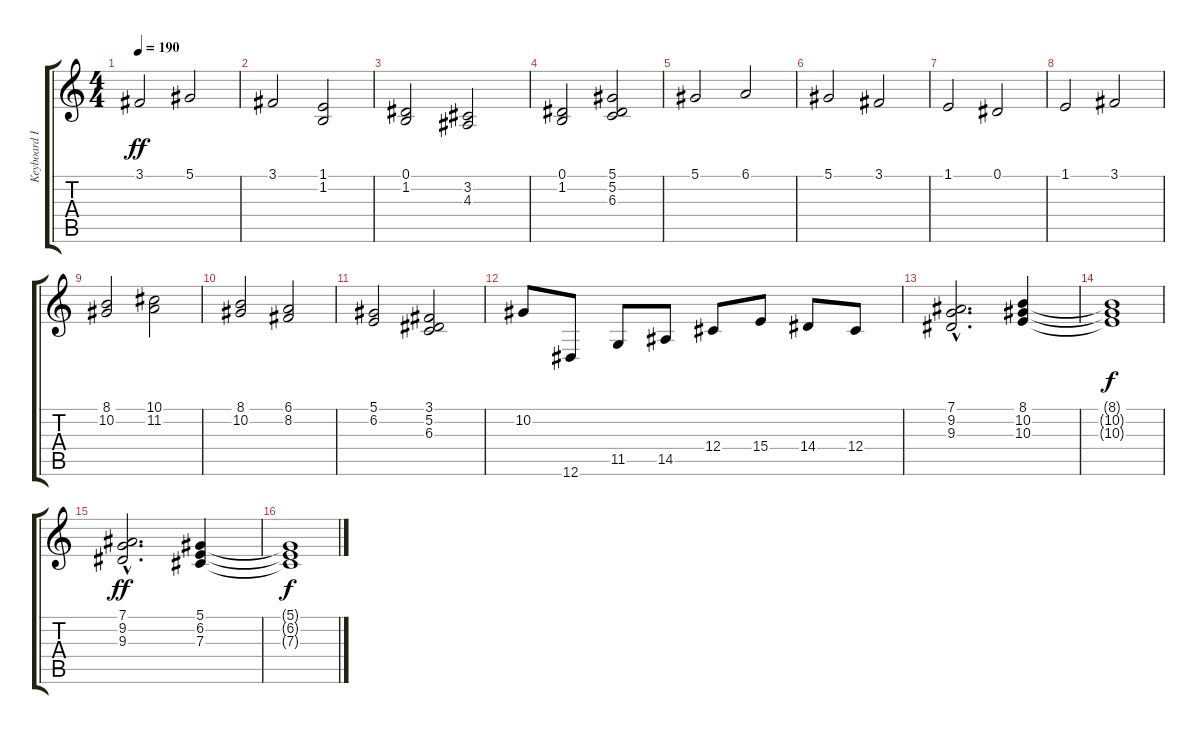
\track ("Keyboard I / Harpsichord" "Keyboard I") {instrument harpsichord}
\staff {score tabs}
\tuning (Eb4 Bb3 Gb3 Db3 Ab2 Eb2) {hide}
\ts (4 4)
\tempo 190
\clef g2
\ks c
3.1.2{dy ff} 5.1.2 |
3.1.2 (1.1 1.2).2 |
(0.1 1.2).2 (3.2 4.3).2 |
(0.1 1.2).2 (5.1 5.2 6.3).2 |
5.1.2 6.1.2 |
5.1.2 3.1.2 |
1.1.2 0.1.2 |
1.1.2 3.1.2 |
(8.1 10.2).2 (10.1 11.2).2 |
(8.1 10.2).2 (6.1 8.2).2 |
(5.1 6.2).2 (3.1 5.2 6.3).2 |
10.2.8 12.6.8 11.5.8 14.5.8 12.4.8 15.4.8 14.4.8 12.4.8 |
(7.1{hac} 9.2{hac} 9.3{hac}).2{d instrument choiraahs} (8.1 10.2 10.3).4{instrument choiraahs} |
(8.1{t} 10.2{t} 10.3{t}).1{dy f} |
(7.1{hac} 9.2{hac} 9.3{hac}).2{d dy ff instrument choiraahs} (5.1 6.2 7.3).4{instrument choiraahs} |
(5.1{t} 6.2{t} 7.3{t}).1{dy f}
